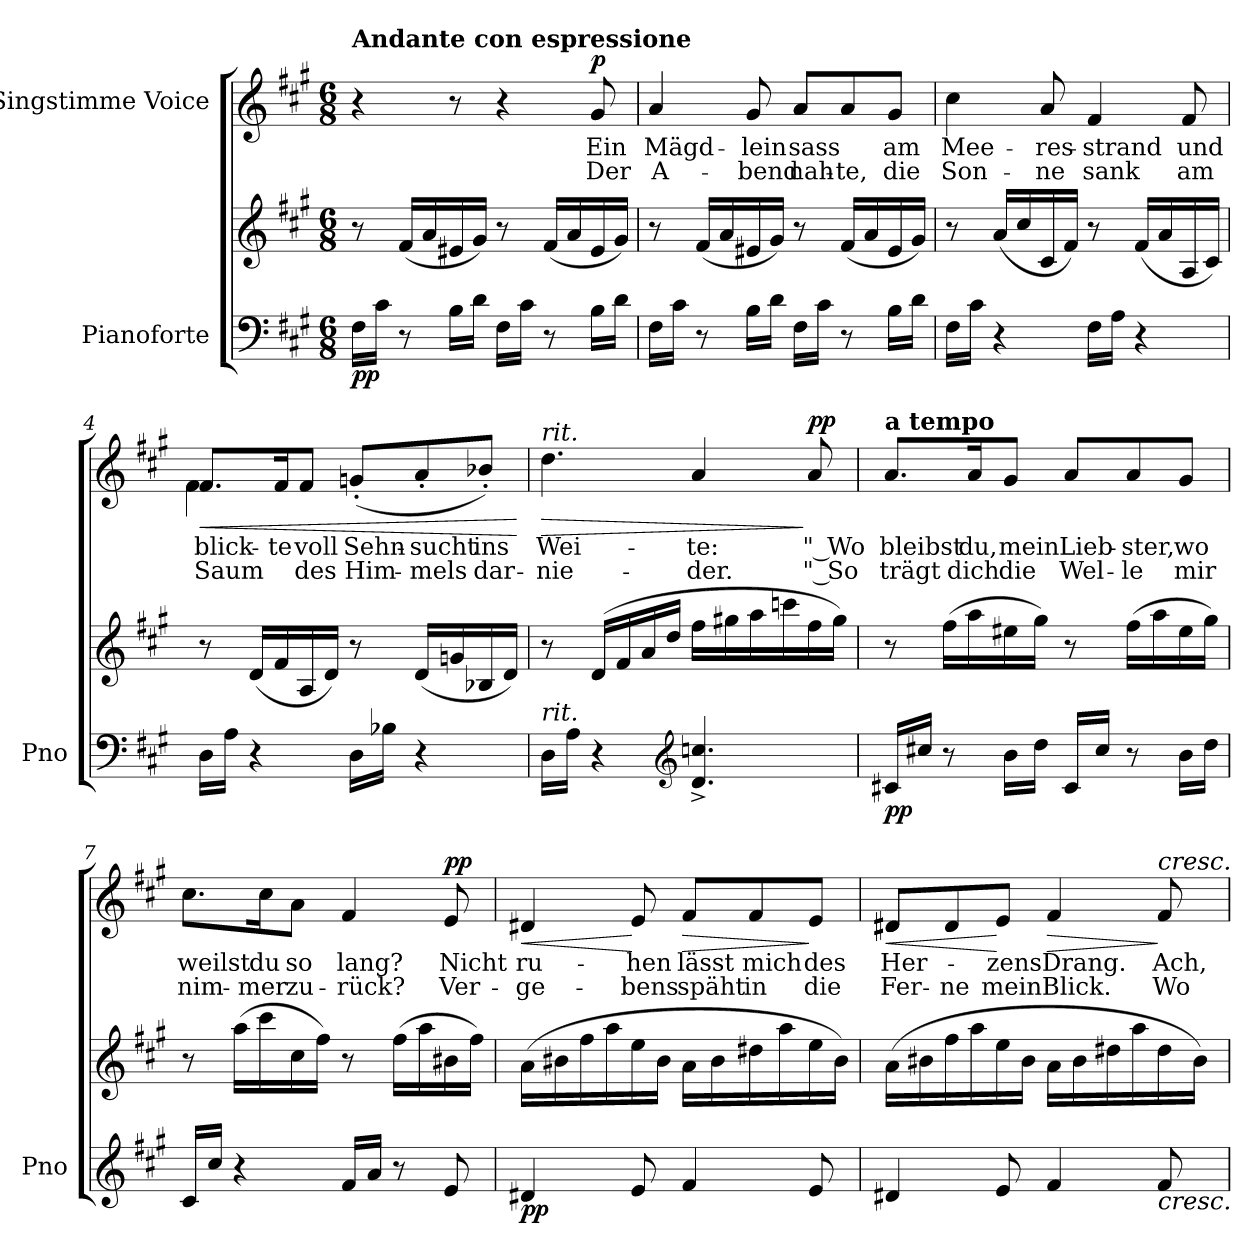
**kern	**kern	**dynam	**kern	**text	**text	**dynam
*part2	*part2	*part2	*part1	*part1	*part1	*part1
*staff3	*staff2	*staff2/3	*staff1	*staff1	*staff1	*staff1
*I"Pianoforte	*	*	*I"Singstimme Voice	*	*	*
*I'Pno	*	*	*	*	*	*
*clefF4	*clefG2	*	*clefG2	*	*	*
*k[f#c#g#]	*k[f#c#g#]	*	*k[f#c#g#]	*	*	*
*M6/8	*M6/8	*	*M6/8	*	*	*
=1	=1	=1	=1	=1	=1	=1
!	!	!	!LO:TX:a:B:t=Andante con espressione	!	!	!
!	!	!LO:DY:b=2	!	!	!	!
16F#\LL	8r	pp	4r	.	.	.
16c#\JJ	.	.	.	.	.	.
8r	(16f#/LL	.	.	.	.	.
.	16a/	.	.	.	.	.
16B\LL	16e#X/	.	8r	.	.	.
16d\JJ	16g#/JJ)	.	.	.	.	.
16F#\LL	8r	.	4r	.	.	.
16c#\JJ	.	.	.	.	.	.
8r	(16f#/LL	.	.	.	.	.
.	16a/	.	.	.	.	.
!	!	!	!	!	!	!LO:DY:a
16B\LL	16e#/	.	8g#/	Ein	Der	p
16d\JJ	16g#/JJ)	.	.	.	.	.
=2	=2	=2	=2	=2	=2	=2
*	*	*	*^	*	*	*
16F#\LL	8r	.	4a/	4.ryy	Mägd-	A-	.
16c#\JJ	.	.	.	.	.	.	.
8r	(16f#/LL	.	.	.	.	.	.
.	16a/	.	.	.	.	.	.
16B\LL	16e#X/	.	8g#/	.	-lein	-bend	.
16d\JJ	16g#/JJ)	.	.	.	.	.	.
16F#\LL	8r	.	8a/L	4a/	sass	nah-	.
16c#\JJ	.	.	.	.	.	.	.
8r	(16f#/LL	.	8a/	.	.	-te,	.
.	16a/	.	.	.	.	.	.
16B\LL	16e#/	.	8g#/J	8ryy	am	die	.
16d\JJ	16g#/JJ)	.	.	.	.	.	.
*	*	*	*v	*v	*	*	*
=3	=3	=3	=3	=3	=3	=3
16F#\LL	8r	.	4cc#\	Mee-	Son-	.
16c#\JJ	.	.	.	.	.	.
4r	(16a/LL	.	.	.	.	.
.	16cc#/	.	.	.	.	.
.	16c#/	.	8a/	-res-	-ne	.
.	16f#/JJ)	.	.	.	.	.
16F#\LL	8r	.	4f#/	-strand	sank	.
16A\JJ	.	.	.	.	.	.
4r	(16f#/LL	.	.	.	.	.
.	16a/	.	.	.	.	.
.	16A/	.	8f#/	und	am	.
.	16c#/JJ)	.	.	.	.	.
=4	=4	=4	=4	=4	=4	=4
!	!	!	!LO:N:head=solid	!	!	!LO:HP:b
*	*	*	*^	*	*	*
16D\LL	8r	.	8.f#/L	4f#\	blick-	Saum	<
16A\JJ	.	.	.	.	.	.	.
4r	(16d/LL	.	.	.	.	.	.
.	16f#/	.	16f#/K	.	-te	.	.
.	16A/	.	8f#/J	2ryy	voll	des	.
.	16d/JJ)	.	.	.	.	.	.
16D\LL	8r	.	(8gn'/L	.	Sehn-	Him-	.
16B-X\JJ	.	.	.	.	.	.	.
4r	(16d/LL	.	8a'/	.	-sucht	-mels	.
.	16gn/	.	.	.	.	.	.
.	16B-X/	.	8b-X'>/J)	.	ins	dar-	.
.	16d/JJ)	.	.	.	.	.	.
*	*	*	*v	*v	*	*	*
.	.	.	.	.	.	[
=5	=5	=5	=5	=5	=5	=5
!	!	!	!LO:TX:a:i:t=rit.	!	!	!
!LO:TX:i:t=rit.	!	!	!	!	!	!
!	!	!	!	!	!	!LO:HP:b
16D\LL	8r	.	4.dd\	Wei-	-nie-	>
16A\JJ	.	.	.	.	.	.
4r	(16d/LL	.	.	.	.	.
.	16f#/	.	.	.	.	.
.	16a/	.	.	.	.	.
.	16dd/JJ	.	.	.	.	.
*clefG2	*	*	*	*	*	*
4.d/^ 4.ccn/^	16ff#\LL	.	4a/	-te:	-der.	.
.	16gg#X\	.	.	.	.	.
.	16aa\	.	.	.	.	.
.	16cccn\	.	.	.	.	.
!	!	!	!	!	!	!LO:DY:n=1:a
.	16ff#\	.	8a/	" Wo	" So	] pp
.	16gg#\JJ)	.	.	.	.	.
=6	=6	=6	=6	=6	=6	=6
!	!	!	!LO:TX:a:B:t=a tempo	!	!	!
!	!	!LO:DY:b=2	!	!	!	!
16c#X/LL	8r	pp	8.a/L	bleibst	trägt	.
16cc#X/JJ	.	.	.	.	.	.
8r	(16ff#\LL	.	.	.	.	.
.	16aa\	.	16a/K	du,	dich	.
16b\LL	16ee#X\	.	8g#/J	mein	die	.
16dd\JJ	16gg#\JJ)	.	.	.	.	.
16c#/LL	8r	.	8a/L	Lieb-	Wel-	.
16cc#/JJ	.	.	.	.	.	.
8r	(16ff#\LL	.	8a/	-ster,	-le	.
.	16aa\	.	.	.	.	.
16b\LL	16ee#\	.	8g#/J	wo	mir	.
16dd\JJ	16gg#\JJ)	.	.	.	.	.
=7	=7	=7	=7	=7	=7	=7
16c#/LL	8r	.	8.cc#\L	weilst	nim-	.
16cc#/JJ	.	.	.	.	.	.
4r	(16aa\LL	.	.	.	.	.
.	16ccc#\	.	16cc#\K	du	-mer	.
.	16cc#\	.	8a\J	so	zu-	.
.	16ff#\JJ)	.	.	.	.	.
16f#/LL	8r	.	4f#/	lang?	-rück?	.
16a/JJ	.	.	.	.	.	.
8r	(16ff#\LL	.	.	.	.	.
.	16aa\	.	.	.	.	.
!	!	!	!	!	!	!LO:DY:a
8e/	16b#X\	.	8e/	Nicht	Ver-	pp
.	16ff#\JJ)	.	.	.	.	.
=8	=8	=8	=8	=8	=8	=8
!	!	!LO:DY:b=2	!	!	!	!LO:HP:b
4d#X/	(16a\LL	pp	4d#X/	ru-	-ge-	<
.	16b#X\	.	.	.	.	.
.	16ff#\	.	.	.	.	.
.	16aa\	.	.	.	.	.
8e/	16ee\	.	8e/	-hen	-bens	[
.	16b#\JJ	.	.	.	.	.
!	!	!	!	!	!	!LO:HP:b
4f#/	16a\LL	.	8f#/L	lässt	späht	>
.	16b#\	.	.	.	.	.
.	16dd#X\	.	8f#/	mich	in	.
.	16aa\	.	.	.	.	.
8e/	16ee\	.	8e/J	des	die	]
.	16b#\JJ)	.	.	.	.	.
=9	=9	=9	=9	=9	=9	=9
!	!	!	!	!	!	!LO:HP:b
*	*	*	*^	*	*	*
4d#X/	(16a\LL	.	8d#X/L	4d#/	Her-	Fer-	<
.	16b#X\	.	.	.	.	.	.
.	16ff#\	.	8d#/	.	.	-ne	.
.	16aa\	.	.	.	.	.	.
8e/	16ee\	.	8e/J	2ryy	-zens	mein	[
.	16b#\JJ	.	.	.	.	.	.
!	!	!	!	!	!	!	!LO:HP:b
4f#/	16a\LL	.	4f#/	.	Drang.	Blick.	>
.	16b#\	.	.	.	.	.	.
.	16dd#X\	.	.	.	.	.	.
.	16aa\	.	.	.	.	.	.
!	!	!	!LO:TX:a:i:t=cresc.	!	!	!	!
!LO:TX:b:i:t=cresc.	!	!	!	!	!	!	!
8f#/	16dd#\	.	8f#/	.	Ach,	Wo	]
.	16b#\JJ)	.	.	.	.	.	.
*	*	*	*v	*v	*	*	*
=	=	=	=	=	=	=
*-	*-	*-	*-	*-	*-	*-
